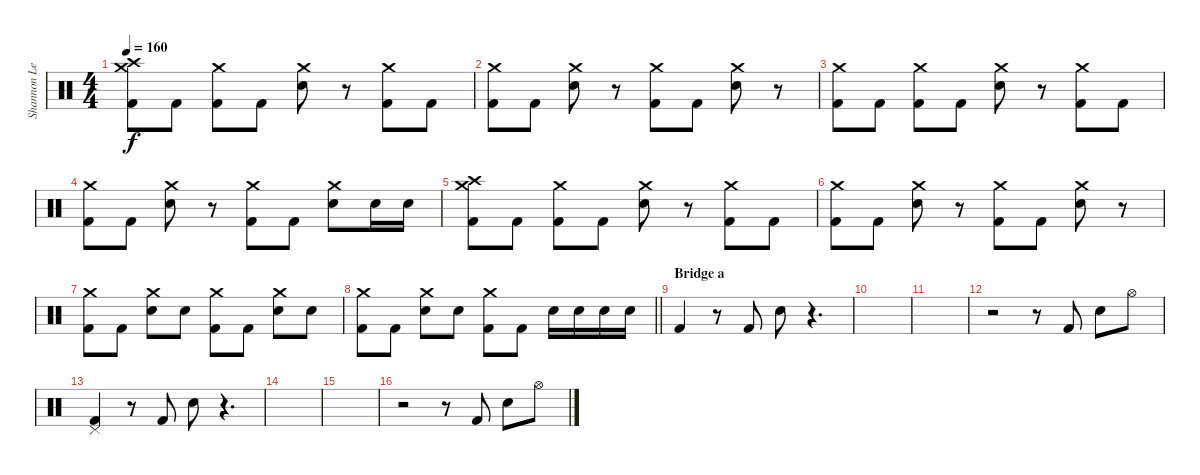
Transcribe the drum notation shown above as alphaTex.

\track ("Shannon Leto (Drums)" "Shannon Le") {instrument percussion}
\staff {score}
\articulation defaults
\ts (4 4)
\tempo 160
\clef neutral
\ks c
("Crash medium (hit)" "Crash high (hit)" "Kick (hit) 2").8{dy f} "Kick (hit) 2".8 ("Crash medium (hit)" "Kick (hit) 2").8 "Kick (hit) 2".8 ("Crash medium (hit)" "Electric Snare (hit)").8 r.8 ("Crash medium (hit)" "Kick (hit) 2").8 "Kick (hit) 2".8 |
("Crash medium (hit)" "Kick (hit) 2").8 "Kick (hit) 2".8 ("Crash medium (hit)" "Electric Snare (hit)").8 r.8 ("Crash medium (hit)" "Kick (hit) 2").8 "Kick (hit) 2".8 ("Crash medium (hit)" "Electric Snare (hit)").8 r.8 |
("Crash medium (hit)" "Kick (hit) 2").8 "Kick (hit) 2".8 ("Crash medium (hit)" "Kick (hit) 2").8 "Kick (hit) 2".8 ("Crash medium (hit)" "Electric Snare (hit)").8 r.8 ("Crash medium (hit)" "Kick (hit) 2").8 "Kick (hit) 2".8 |
("Crash medium (hit)" "Kick (hit) 2").8 "Kick (hit) 2".8 ("Crash medium (hit)" "Electric Snare (hit)").8 r.8 ("Crash medium (hit)" "Kick (hit) 2").8 "Kick (hit) 2".8 ("Crash medium (hit)" "Electric Snare (hit)").8 "Electric Snare (hit)".16 "Electric Snare (hit)".16 |
("Crash medium (hit)" "Crash high (hit)" "Kick (hit) 2").8 "Kick (hit) 2".8 ("Crash medium (hit)" "Kick (hit) 2").8 "Kick (hit) 2".8 ("Crash medium (hit)" "Electric Snare (hit)").8 r.8 ("Crash medium (hit)" "Kick (hit) 2").8 "Kick (hit) 2".8 |
("Crash medium (hit)" "Kick (hit) 2").8 "Kick (hit) 2".8 ("Crash medium (hit)" "Electric Snare (hit)").8 r.8 ("Crash medium (hit)" "Kick (hit) 2").8 "Kick (hit) 2".8 ("Crash medium (hit)" "Electric Snare (hit)").8 r.8 |
("Crash medium (hit)" "Kick (hit) 2").8 "Kick (hit) 2".8 ("Crash medium (hit)" "Electric Snare (hit)").8 "Electric Snare (hit)".8 ("Crash medium (hit)" "Kick (hit) 2").8 "Kick (hit) 2".8 ("Crash medium (hit)" "Electric Snare (hit)").8 "Electric Snare (hit)".8 |
\barLineRight lightlight
("Crash medium (hit)" "Kick (hit) 2").8 "Kick (hit) 2".8 ("Crash medium (hit)" "Electric Snare (hit)").8 "Electric Snare (hit)".8 ("Crash medium (hit)" "Kick (hit) 2").8 "Kick (hit) 2".8 "Electric Snare (hit)".16 "Electric Snare (hit)".16 "Electric Snare (hit)".16 "Electric Snare (hit)".16 |
\section ("" "Bridge a")
"Kick (hit) 2".4 r.8 "Kick (hit) 2".8 "Electric Snare (hit)".8 r.4{d} |
|
|
r.2 r.8 "Kick (hit) 2".8 "Electric Snare (hit)".8 "Hi-Hat (open)".8 |
("Pedal Hi-Hat (hit)" "Kick (hit) 2").4 r.8 "Kick (hit) 2".8 "Electric Snare (hit)".8 r.4{d} |
|
|
r.2 r.8 "Kick (hit) 2".8 "Electric Snare (hit)".8 "Hi-Hat (open)".8
